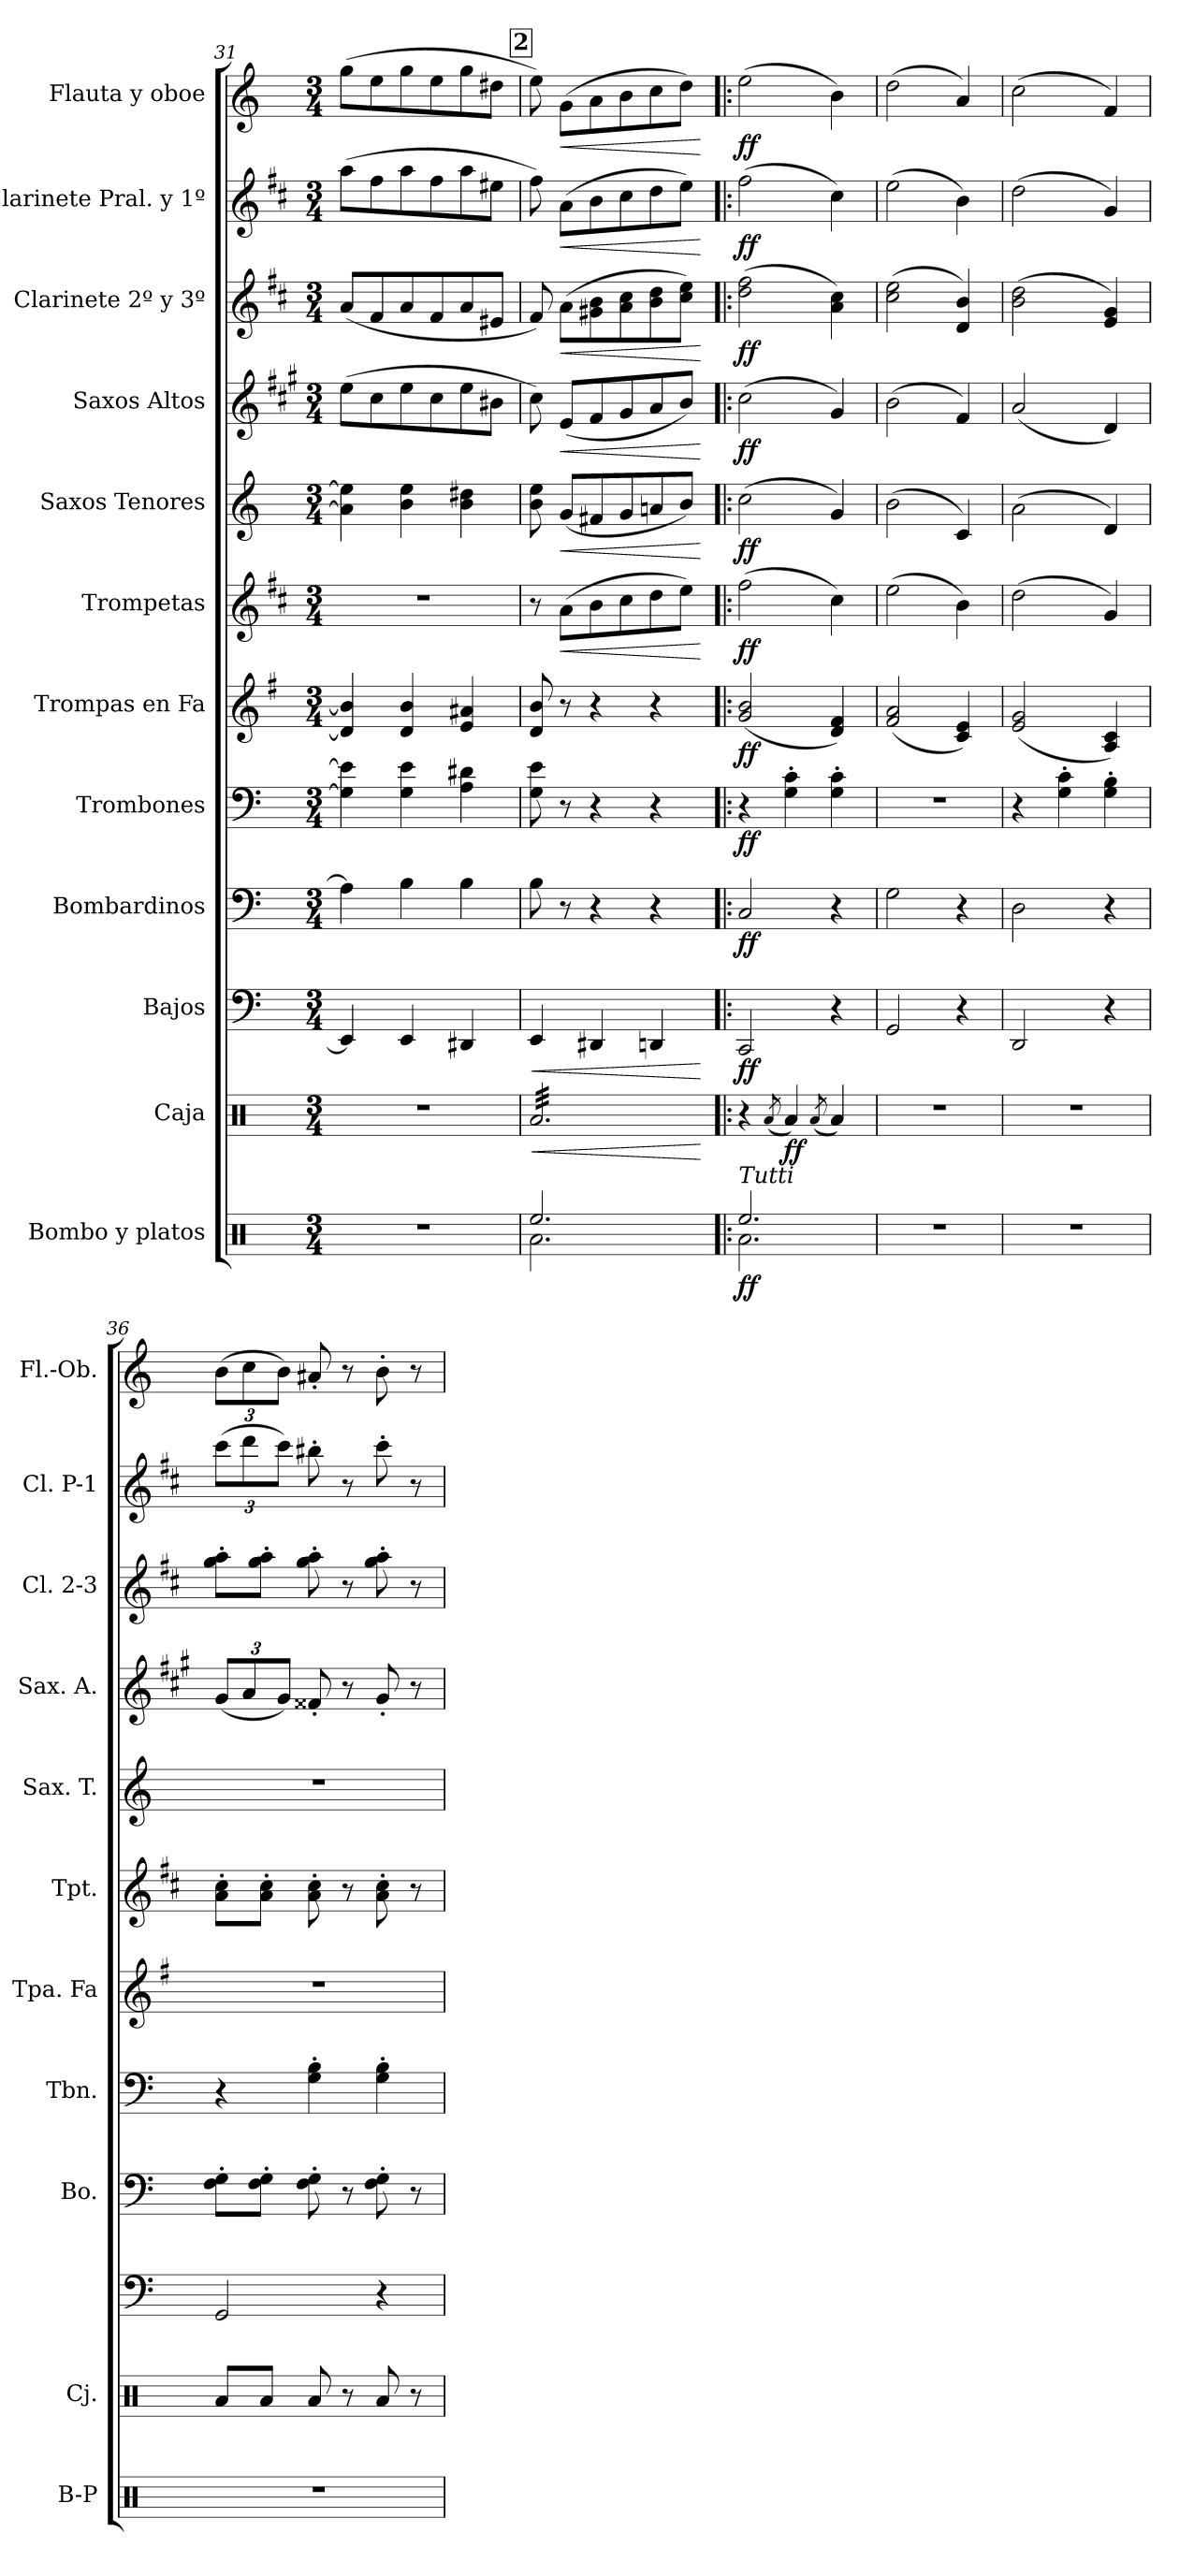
**kern	**dynam	**kern	**dynam	**kern	**dynam	**kern	**dynam	**kern	**dynam	**kern	**dynam	**kern	**dynam	**kern	**dynam	**kern	**dynam	**kern	**dynam	**kern	**dynam	**kern	**dynam
*part12	*part12	*part11	*part11	*part10	*part10	*part9	*part9	*part8	*part8	*part7	*part7	*part6	*part6	*part5	*part5	*part4	*part4	*part3	*part3	*part2	*part2	*part1	*part1
*staff12	*staff12	*staff11	*staff11	*staff10	*staff10	*staff9	*staff9	*staff8	*staff8	*staff7	*staff7	*staff6	*staff6	*staff5	*staff5	*staff4	*staff4	*staff3	*staff3	*staff2	*staff2	*staff1	*staff1
*I"Bombo y platos	*	*I"Caja	*	*I"Bajos	*	*I"Bombardinos	*	*I"Trombones	*	*I"Trompas en Fa	*	*I"Trompetas	*	*I"Saxos Tenores	*	*I"Saxos Altos	*	*I"Clarinete 2º y 3º	*	*I"Clarinete Pral. y 1º	*	*I"Flauta y oboe	*
*I'B-P	*	*I'Cj.	*	*	*	*I'Bo.	*	*I'Tbn.	*	*I'Tpa. Fa	*	*I'Tpt.	*	*I'Sax. T.	*	*I'Sax. A.	*	*I'Cl. 2-3	*	*I'Cl. P-1	*	*I'Fl.-Ob.	*
*clefX	*	*clefX	*	*clefF4	*	*clefF4	*	*clefF4	*	*clefG2	*	*clefG2	*	*clefG2	*	*clefG2	*	*clefG2	*	*clefG2	*	*clefG2	*
*	*	*	*	*	*	*	*	*	*	*ITrd4c7	*	*ITrd1c2	*	*ITrd8c14	*	*ITrd5c9	*	*ITrd1c2	*	*ITrd1c2	*	*	*
*k[]	*	*k[]	*	*k[]	*	*k[]	*	*k[]	*	*k[]	*	*k[]	*	*k[]	*	*k[]	*	*k[]	*	*k[]	*	*k[]	*
*M3/4	*	*M3/4	*	*M3/4	*	*M3/4	*	*M3/4	*	*M3/4	*	*M3/4	*	*M3/4	*	*M3/4	*	*M3/4	*	*M3/4	*	*M3/4	*
=31	=31	=31	=31	=31	=31	=31	=31	=31	=31	=31	=31	=31	=31	=31	=31	=31	=31	=31	=31	=31	=31	=31	=31
2.r	.	2.r	.	4EE/]	.	4A#\]	.	4G\] 4e\]	.	4G/] 4e/]	.	2.r	.	4A#\] 4e\]	.	(>8g\L	.	(<8g/L	.	(>8gg\L	.	(>8gg\L	.
.	.	.	.	.	.	.	.	.	.	.	.	.	.	.	.	8e\	.	8e/	.	8ee\	.	8ee\	.
.	.	.	.	4EE/	.	4B\	.	4G\ 4e\	.	4G/ 4e/	.	.	.	4B\ 4e\	.	8g\	.	8g/	.	8gg\	.	8gg\	.
.	.	.	.	.	.	.	.	.	.	.	.	.	.	.	.	8e\	.	8e/	.	8ee\	.	8ee\	.
.	.	.	.	4DD#X/	.	4B\	.	4A\ 4d#X\	.	4A/ 4d#X/	.	.	.	4B\ 4d#X\	.	8g\	.	8g/	.	8gg\	.	8gg\	.
.	.	.	.	.	.	.	.	.	.	.	.	.	.	.	.	8d#X\J	.	8d#X/J	.	8dd#X\J	.	8dd#X\J	.
!!LO:REH:place=s1:a:B:fs=14:t=2
=32	=32	=32	=32	=32	=32	=32	=32	=32	=32	=32	=32	=32	=32	=32	=32	=32	=32	=32	=32	=32	=32	=32	=32
*^	*	*	*	*	*	*	*	*	*	*	*	*	*	*	*	*	*	*	*	*	*	*	*
!	!	!	!	!LO:HP:b	!	!LO:HP:b	!	!	!	!	!	!	!	!	!	!	!	!	!	!	!	!	!	!
*	*	*	*tremolo	*	*	*	*	*	*	*	*	*	*	*	*	*	*	*	*	*	*	*	*	*
2.Ree/	2.Ra\	.	32Ra/LLL	<	4EE/	<	8B\	.	8G\ 8e\	.	8G/ 8e/	.	8r	.	8B\ 8e\	.	8e\)	.	8e/)	.	8ee\)	.	8ee\)	.
.	.	.	32Ra/	.	.	.	.	.	.	.	.	.	.	.	.	.	.	.	.	.	.	.	.	.
.	.	.	32Ra/	.	.	.	.	.	.	.	.	.	.	.	.	.	.	.	.	.	.	.	.	.
.	.	.	32Ra/	.	.	.	.	.	.	.	.	.	.	.	.	.	.	.	.	.	.	.	.	.
!	!	!	!	!	!	!	!	!	!	!	!	!	!	!LO:HP:b	!	!LO:HP:b	!	!LO:HP:b	!	!LO:HP:b	!	!LO:HP:b	!	!LO:HP:b
.	.	.	32Ra/	.	.	.	8r	.	8r	.	8r	.	(>8g\L	<	(<8G/L	<	(<8G/L	<	(>8g\L	<	(>8g\L	<	(>8g\L	<
.	.	.	32Ra/	.	.	.	.	.	.	.	.	.	.	.	.	.	.	.	.	.	.	.	.	.
.	.	.	32Ra/	.	.	.	.	.	.	.	.	.	.	.	.	.	.	.	.	.	.	.	.	.
.	.	.	32Ra/	.	.	.	.	.	.	.	.	.	.	.	.	.	.	.	.	.	.	.	.	.
.	.	.	32Ra/	.	4DD#X/	.	4r	.	4r	.	4r	.	8a\	.	8F#X/	.	8A/	.	8f#X\ 8a\	.	8a\	.	8a\	.
.	.	.	32Ra/	.	.	.	.	.	.	.	.	.	.	.	.	.	.	.	.	.	.	.	.	.
.	.	.	32Ra/	.	.	.	.	.	.	.	.	.	.	.	.	.	.	.	.	.	.	.	.	.
.	.	.	32Ra/	.	.	.	.	.	.	.	.	.	.	.	.	.	.	.	.	.	.	.	.	.
.	.	.	32Ra/	.	.	.	.	.	.	.	.	.	8b\	.	8G/	.	8B/	.	8g\ 8b\	.	8b\	.	8b\	.
.	.	.	32Ra/	.	.	.	.	.	.	.	.	.	.	.	.	.	.	.	.	.	.	.	.	.
.	.	.	32Ra/	.	.	.	.	.	.	.	.	.	.	.	.	.	.	.	.	.	.	.	.	.
.	.	.	32Ra/	.	.	.	.	.	.	.	.	.	.	.	.	.	.	.	.	.	.	.	.	.
.	.	.	32Ra/	.	4DDn/	.	4r	.	4r	.	4r	.	8cc\	.	8An/	.	8c/	.	8a\ 8cc\	.	8cc\	.	8cc\	.
.	.	.	32Ra/	.	.	.	.	.	.	.	.	.	.	.	.	.	.	.	.	.	.	.	.	.
.	.	.	32Ra/	.	.	.	.	.	.	.	.	.	.	.	.	.	.	.	.	.	.	.	.	.
.	.	.	32Ra/	.	.	.	.	.	.	.	.	.	.	.	.	.	.	.	.	.	.	.	.	.
.	.	.	32Ra/	.	.	.	.	.	.	.	.	.	8dd\J)	.	8B/J)	.	8d/J)	.	8b\ 8dd\J)	.	8dd\J)	.	8dd\J)	.
.	.	.	32Ra/	.	.	.	.	.	.	.	.	.	.	.	.	.	.	.	.	.	.	.	.	.
.	.	.	32Ra/	.	.	.	.	.	.	.	.	.	.	.	.	.	.	.	.	.	.	.	.	.
.	.	.	32Ra/JJJ	.	.	.	.	.	.	.	.	.	.	.	.	.	.	.	.	.	.	.	.	.
*	*	*	*Xtremolo	*	*	*	*	*	*	*	*	*	*	*	*	*	*	*	*	*	*	*	*	*
*v	*v	*	*	*	*	*	*	*	*	*	*	*	*	*	*	*	*	*	*	*	*	*	*	*
.	.	.	[	.	[	.	.	.	.	.	.	.	[	.	[	.	[	.	[	.	[	.	[
=33!|:	=33!|:	=33!|:	=33!|:	=33!|:	=33!|:	=33!|:	=33!|:	=33!|:	=33!|:	=33!|:	=33!|:	=33!|:	=33!|:	=33!|:	=33!|:	=33!|:	=33!|:	=33!|:	=33!|:	=33!|:	=33!|:	=33!|:	=33!|:
*^	*	*	*	*	*	*	*	*	*	*	*	*	*	*	*	*	*	*	*	*	*	*	*
!LO:TX:a:i:t=Tutti	!	!	!	!	!	!	!	!	!	!	!	!	!	!	!	!	!	!	!	!	!	!	!	!
!	!	!LO:DY:b	!	!	!	!LO:DY:b	!	!LO:DY:b	!	!LO:DY:b	!	!LO:DY:b	!	!LO:DY:b	!	!LO:DY:b	!	!LO:DY:b	!	!LO:DY:b	!	!LO:DY:b	!	!LO:DY:b
2.Ree/	2.Ra\	ff	4r	.	2CC/	ff	2C/	ff	4r	ff	(<2c/ 2e/	ff	(>2ee\	ff	(>2c\	ff	(>2e\	ff	(>2cc\ 2ee\	ff	(>2ee\	ff	(>2ee\	ff
.	.	.	(<8qRa/	.	.	.	.	.	.	.	.	.	.	.	.	.	.	.	.	.	.	.	.	.
!	!	!	!	!LO:DY:b	!	!	!	!	!	!	!	!	!	!	!	!	!	!	!	!	!	!	!	!
.	.	.	4Ra/)	ff	.	.	.	.	4G\' 4c\'	.	.	.	.	.	.	.	.	.	.	.	.	.	.	.
.	.	.	(<8qRa/	.	.	.	.	.	.	.	.	.	.	.	.	.	.	.	.	.	.	.	.	.
.	.	.	4Ra/)	.	4r	.	4r	.	4G\' 4c\'	.	4G/ 4B/)	.	4b\)	.	4G/)	.	4B/)	.	4g\ 4b\)	.	4b\)	.	4b\)	.
*v	*v	*	*	*	*	*	*	*	*	*	*	*	*	*	*	*	*	*	*	*	*	*	*	*
!!LO:PB:g=z
=34	=34	=34	=34	=34	=34	=34	=34	=34	=34	=34	=34	=34	=34	=34	=34	=34	=34	=34	=34	=34	=34	=34	=34
2.r	.	2.r	.	2GG/	.	2G\	.	2.r	.	(<2B/ 2d/	.	(>2dd\	.	(>2B\	.	(>2d\	.	(>2b\ 2dd\	.	(>2dd\	.	(>2dd\	.
.	.	.	.	4r	.	4r	.	.	.	4F/ 4A/)	.	4a\)	.	4C/)	.	4A/)	.	4c/ 4a/)	.	4a\)	.	4a/)	.
=35	=35	=35	=35	=35	=35	=35	=35	=35	=35	=35	=35	=35	=35	=35	=35	=35	=35	=35	=35	=35	=35	=35	=35
2.r	.	2.r	.	2DD/	.	2D\	.	4r	.	(<2A/ 2c/	.	(>2cc\	.	(>2A\	.	(<2c/	.	(>2a\ 2cc\	.	(>2cc\	.	(>2cc\	.
.	.	.	.	.	.	.	.	4G\' 4c\'	.	.	.	.	.	.	.	.	.	.	.	.	.	.	.
.	.	.	.	4r	.	4r	.	4G\' 4B\'	.	4D/ 4F/)	.	4f/)	.	4D/)	.	4F/)	.	4d/ 4f/)	.	4f/)	.	4f/)	.
=36	=36	=36	=36	=36	=36	=36	=36	=36	=36	=36	=36	=36	=36	=36	=36	=36	=36	=36	=36	=36	=36	=36	=36
*	*	*	*	*	*	*	*	*	*	*	*	*	*	*	*	*Xbrackettup	*	*	*	*Xbrackettup	*	*Xbrackettup	*
2.r	.	8Ra/L	.	2GG/	.	8F\' 8G\'L	.	4r	.	2.r	.	8g\' 8b\'L	.	2.r	.	(<12B/L	.	8ff\' 8gg\'L	.	(>12bb\L	.	(>12b\L	.
.	.	.	.	.	.	.	.	.	.	.	.	.	.	.	.	12c/	.	.	.	12ccc\	.	12cc\	.
.	.	8Ra/J	.	.	.	8F\' 8G\'J	.	.	.	.	.	8g\' 8b\'J	.	.	.	.	.	8ff\' 8gg\'J	.	.	.	.	.
.	.	.	.	.	.	.	.	.	.	.	.	.	.	.	.	12B/J)	.	.	.	12bb\J)	.	12b\J)	.
.	.	8Ra/	.	.	.	8F\' 8G\'	.	4G\' 4B\'	.	.	.	8g\' 8b\'	.	.	.	8A#X'/	.	8ff\' 8gg\'	.	8aa#X'\	.	8a#X'/	.
.	.	8r	.	.	.	8r	.	.	.	.	.	8r	.	.	.	8r	.	8r	.	8r	.	8r	.
.	.	8Ra/	.	4r	.	8F\' 8G\'	.	4G\' 4B\'	.	.	.	8g\' 8b\'	.	.	.	8B'/	.	8ff\' 8gg\'	.	8bb'\	.	8b'\	.
.	.	8r	.	.	.	8r	.	.	.	.	.	8r	.	.	.	8r	.	8r	.	8r	.	8r	.
=	=	=	=	=	=	=	=	=	=	=	=	=	=	=	=	=	=	=	=	=	=	=	=
*-	*-	*-	*-	*-	*-	*-	*-	*-	*-	*-	*-	*-	*-	*-	*-	*-	*-	*-	*-	*-	*-	*-	*-
